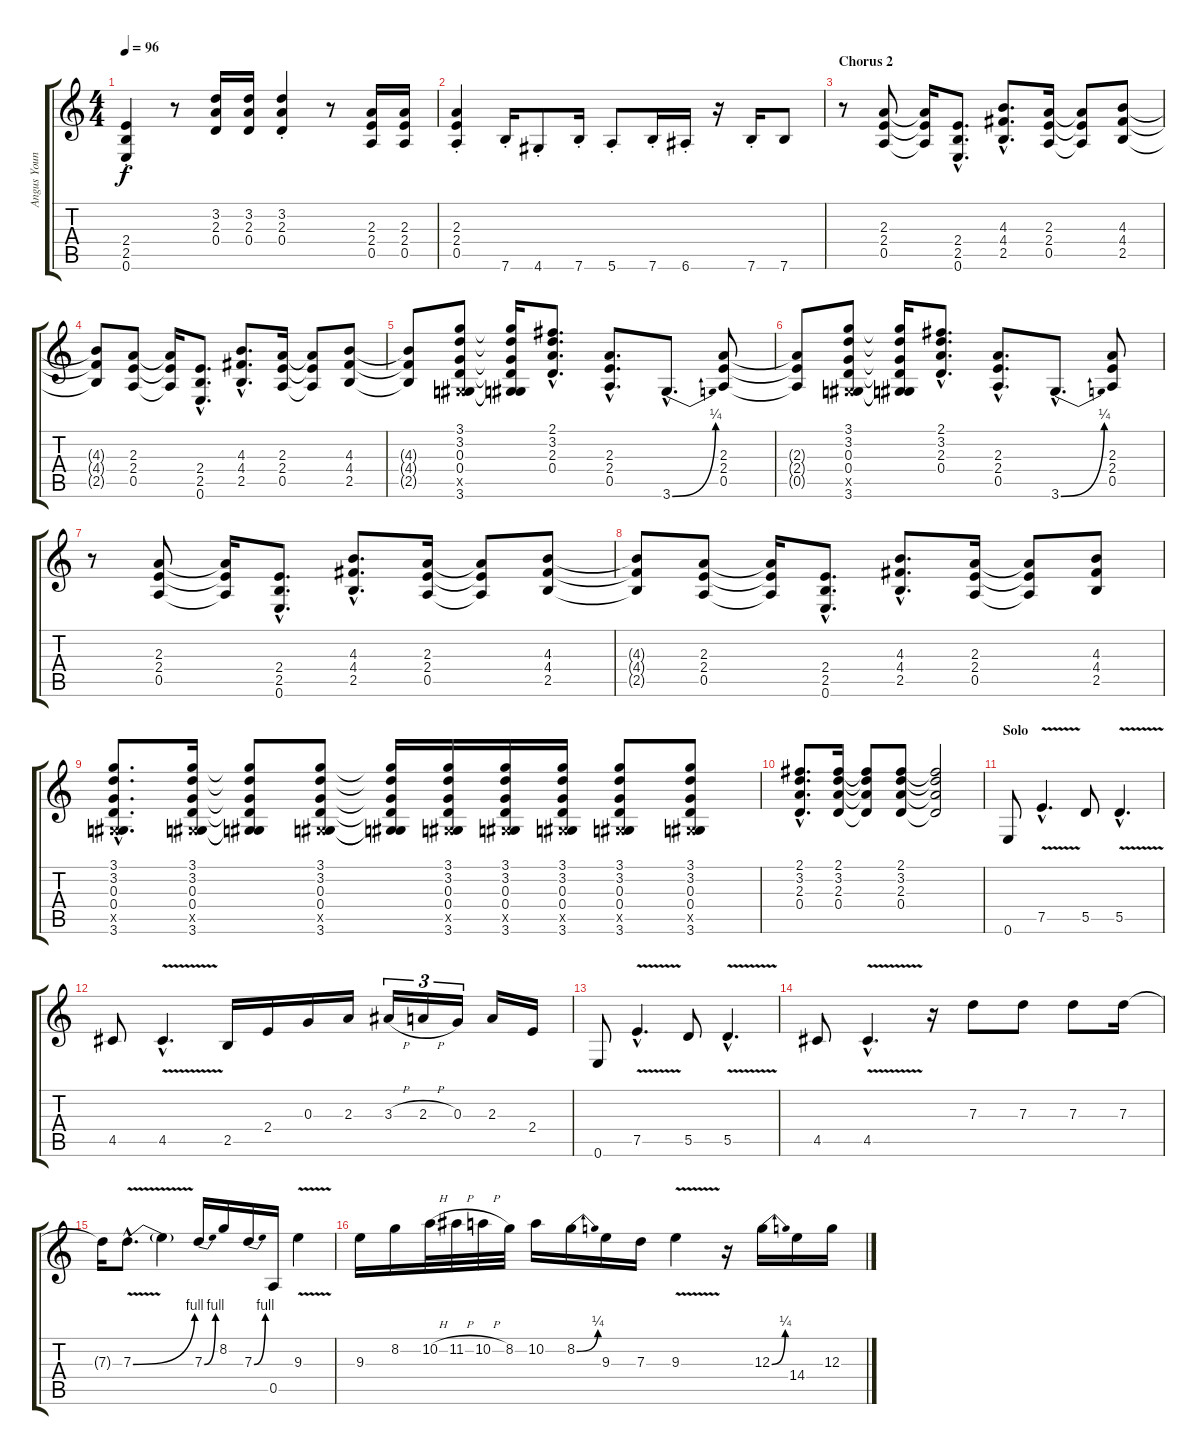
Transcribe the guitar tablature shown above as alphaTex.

\track ("Angus Young" "Angus Youn") {instrument distortionguitar}
\staff {score tabs}
\tuning (E4 B3 G3 D3 A2 E2) {hide}
\ts (4 4)
\tempo 96
\clef g2
\ks c
(2.4{st} 2.5{st} 0.6{st}).4{dy f} r.8 (3.2 2.3 0.4).16 (3.2 2.3 0.4).16 (3.2{st} 2.3{st} 0.4{st}).4 r.8 (2.3 2.4 0.5).16 (2.3 2.4 0.5).16 |
(2.3{st} 2.4{st} 0.5{st}).4 7.6{st}.16 4.6{st}.8 7.6{st}.16 5.6{st}.8 7.6{st}.16 6.6{st}.16 r.16 7.6{st}.16 7.6.8 |
\section ("" "Chorus 2")
r.8 (2.3 2.4 0.5).8 (2.3{t} 2.4{t} 0.5{t}).16 (2.4{hac} 2.5{hac} 0.6{hac}).8{d} (4.3{hac} 4.4{hac} 2.5{hac}).8{d} (2.3 2.4 0.5).16 (2.3{t} 2.4{t} 0.5{t}).8 (4.3 4.4 2.5).8 |
(4.3{t} 4.4{t} 2.5{t}).8 (2.3 2.4 0.5).8 (2.3{t} 2.4{t} 0.5{t}).16 (2.4{hac} 2.5{hac} 0.6{hac}).8{d} (4.3{hac} 4.4{hac} 2.5{hac}).8{d} (2.3 2.4 0.5).16 (2.3{t} 2.4{t} 0.5{t}).8 (4.3 4.4 2.5).8 |
(4.3{t} 4.4{t} 2.5{t}).8 (3.1 3.2 0.3 0.4 -1.5{x} 3.6).8 (3.1{t} 3.2{t} 0.3{t} 0.4{t} -1.5{t} 3.6{t}).16 (2.1{hac} 3.2{hac} 2.3{hac} 0.4{hac}).8{d} (2.3{hac} 2.4{hac} 0.5{hac}).8{d} 3.6{be (bend 0 0 60 1) hac}.8{d} (2.3 2.4 0.5).8 |
(2.3{t} 2.4{t} 0.5{t}).8 (3.1 3.2 0.3 0.4 -1.5{x} 3.6).8 (3.1{t} 3.2{t} 0.3{t} 0.4{t} -1.5{t} 3.6{t}).16 (2.1{hac} 3.2{hac} 2.3{hac} 0.4{hac}).8{d} (2.3{hac} 2.4{hac} 0.5{hac}).8{d} 3.6{be (bend 0 0 60 1) hac}.8{d} (2.3 2.4 0.5).8 |
r.8 (2.3 2.4 0.5).8 (2.3{t} 2.4{t} 0.5{t}).16 (2.4{hac} 2.5{hac} 0.6{hac}).8{d} (4.3{hac} 4.4{hac} 2.5{hac}).8{d} (2.3 2.4 0.5).16 (2.3{t} 2.4{t} 0.5{t}).8 (4.3 4.4 2.5).8 |
(4.3{t} 4.4{t} 2.5{t}).8 (2.3 2.4 0.5).8 (2.3{t} 2.4{t} 0.5{t}).16 (2.4{hac} 2.5{hac} 0.6{hac}).8{d} (4.3{hac} 4.4{hac} 2.5{hac}).8{d} (2.3 2.4 0.5).16 (2.3{t} 2.4{t} 0.5{t}).8 (4.3 4.4 2.5).8 |
(3.1{hac} 3.2{hac} 0.3{hac} 0.4{hac} -1.5{hac x} 3.6{hac}).8{d} (3.1 3.2 0.3 0.4 -1.5{x} 3.6).16 (3.1{t} 3.2{t} 0.3{t} 0.4{t} -1.5{t} 3.6{t}).8 (3.1 3.2 0.3 0.4 -1.5{x} 3.6).8 (3.1{t} 3.2{t} 0.3{t} 0.4{t} -1.5{t} 3.6{t}).16 (3.1 3.2 0.3 0.4 -1.5{x} 3.6).16 (3.1 3.2 0.3 0.4 -1.5{x} 3.6).16 (3.1 3.2 0.3 0.4 -1.5{x} 3.6).16 (3.1 3.2 0.3 0.4 -1.5{x} 3.6).8 (3.1 3.2 0.3 0.4 -1.5{x} 3.6).8 |
(2.1{hac} 3.2{hac} 2.3{hac} 0.4{hac}).8{d} (2.1 3.2 2.3 0.4).16 (2.1{t} 3.2{t} 2.3{t} 0.4{t}).8 (2.1 3.2 2.3 0.4).8 (2.1{t} 3.2{t} 2.3{t} 0.4{t}).2 |
\section ("" "Solo")
0.6.8{volume 16} 7.5{v hac}.4{d} 5.5.8 5.5{v hac}.4{d} |
4.5.8 4.5{v hac}.4{d} 2.5.16 2.4.16 0.3.16 2.3.16 3.3{h}.16{tu (3 2)} 2.3{h}.16{tu (3 2)} 0.3.16{tu (3 2)} 2.3.16 2.4.16 |
0.6.8 7.5{v hac}.4{d} 5.5.8 5.5{v hac}.4{d} |
4.5.8 4.5{v hac}.4{d} r.16 7.3.8 7.3.8 7.3.8 7.3.16 |
7.3{t}.16 7.3{be (bend 0 0 60 4) v hac}.8{d} 7.3{t}.4 7.3{be (bend 0 0 60 4)}.16 8.2.16 7.3{be (bend 0 0 60 4)}.16 0.5.16 9.3{v}.4 |
9.3.16 8.2.16 10.2{h}.32 11.2{h}.32 10.2{h}.32 8.2.32 10.2.16 8.2{be (bend 0 0 60 1)}.16 9.3.16 7.3.16 9.3{v}.4 r.16 12.3{be (bend 0 0 60 1)}.16 14.4.16 12.3.16
